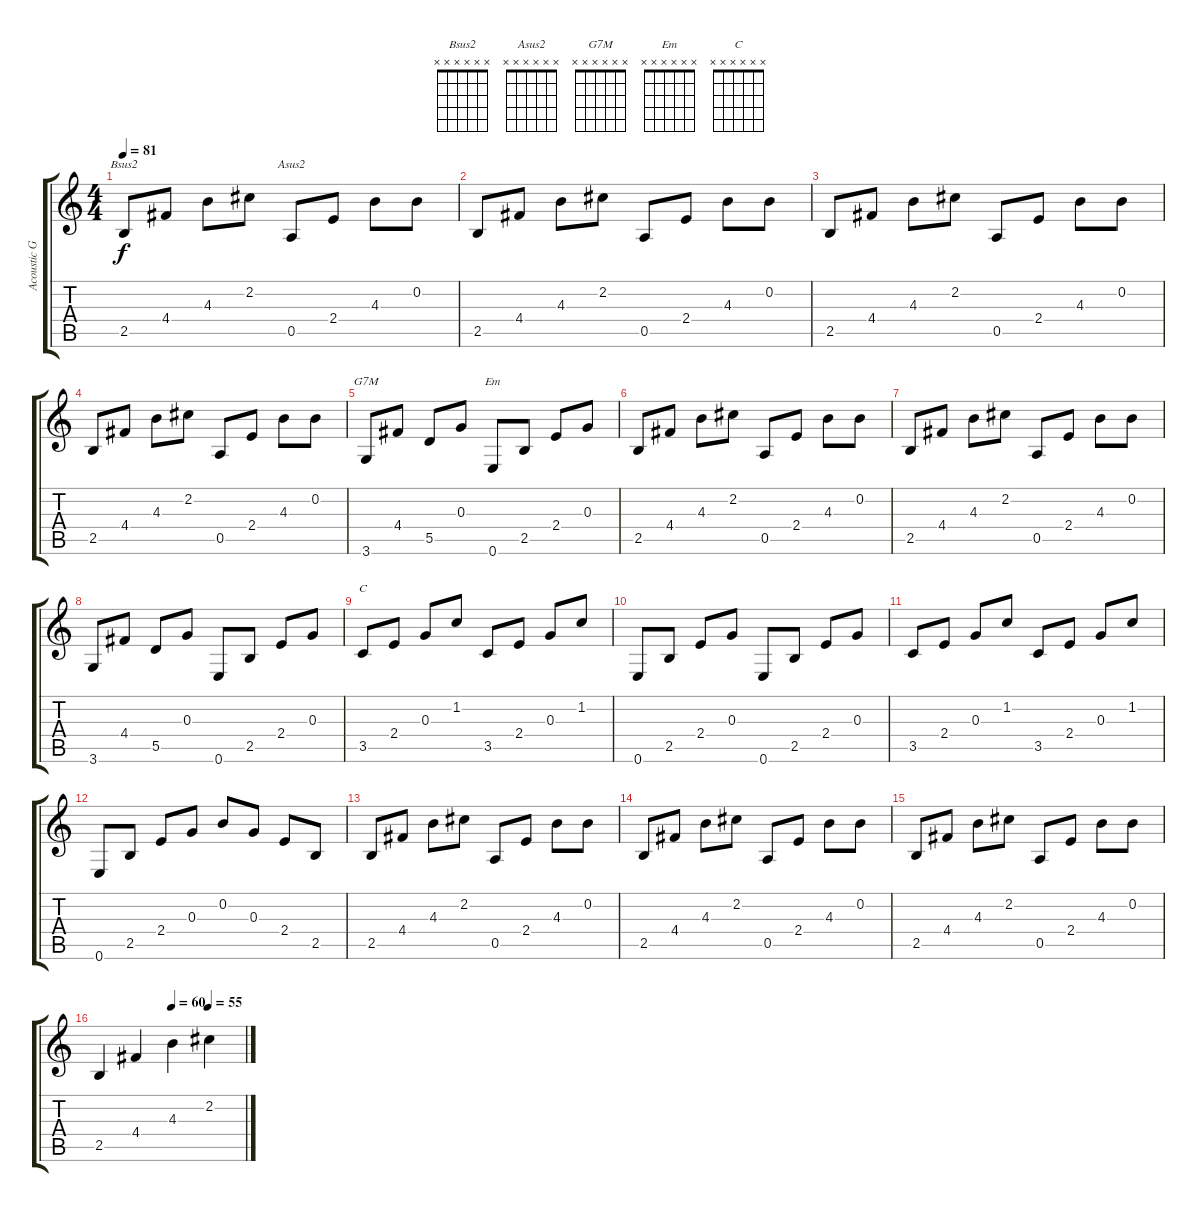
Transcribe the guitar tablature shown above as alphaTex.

\track ("Acoustic Guitar" "Acoustic G") {instrument acousticguitarsteel}
\staff {score tabs}
\tuning (E4 B3 G3 D3 A2 E2) {hide}
\chord ("Bsus2" x x x x x x)
\chord ("Asus2" x x x x x x)
\chord ("G7M" x x x x x x)
\chord ("Em" x x x x x x)
\chord ("C" x x x x x x)
\ts (4 4)
\section ("" "")
\tempo 81
\clef g2
\ks c
2.5.8{ch "Bsus2" dy f instrument acousticguitarsteel} 4.4.8 4.3.8 2.2.8 0.5.8{ch "Asus2"} 2.4.8 4.3.8 0.2.8 |
2.5.8 4.4.8 4.3.8 2.2.8 0.5.8 2.4.8 4.3.8 0.2.8 |
2.5.8 4.4.8 4.3.8 2.2.8 0.5.8 2.4.8 4.3.8 0.2.8 |
2.5.8 4.4.8 4.3.8 2.2.8 0.5.8 2.4.8 4.3.8 0.2.8 |
3.6.8{ch "G7M"} 4.4.8 5.5.8 0.3.8 0.6.8{ch "Em"} 2.5.8 2.4.8 0.3.8 |
2.5.8 4.4.8 4.3.8 2.2.8 0.5.8 2.4.8 4.3.8 0.2.8 |
2.5.8 4.4.8 4.3.8 2.2.8 0.5.8 2.4.8 4.3.8 0.2.8 |
3.6.8 4.4.8 5.5.8 0.3.8 0.6.8 2.5.8 2.4.8 0.3.8 |
3.5.8{ch "C"} 2.4.8 0.3.8 1.2.8 3.5.8 2.4.8 0.3.8 1.2.8 |
0.6.8 2.5.8 2.4.8 0.3.8 0.6.8 2.5.8 2.4.8 0.3.8 |
3.5.8 2.4.8 0.3.8 1.2.8 3.5.8 2.4.8 0.3.8 1.2.8 |
0.6.8 2.5.8 2.4.8 0.3.8 0.2.8 0.3.8 2.4.8 2.5.8 |
2.5.8 4.4.8 4.3.8 2.2.8 0.5.8 2.4.8 4.3.8 0.2.8 |
2.5.8 4.4.8 4.3.8 2.2.8 0.5.8 2.4.8 4.3.8 0.2.8 |
2.5.8 4.4.8 4.3.8 2.2.8 0.5.8 2.4.8 4.3.8 0.2.8 |
\tempo (60 0.5)
\tempo (55 0.75)
2.5.4 4.4.4 4.3.4 2.2.4
